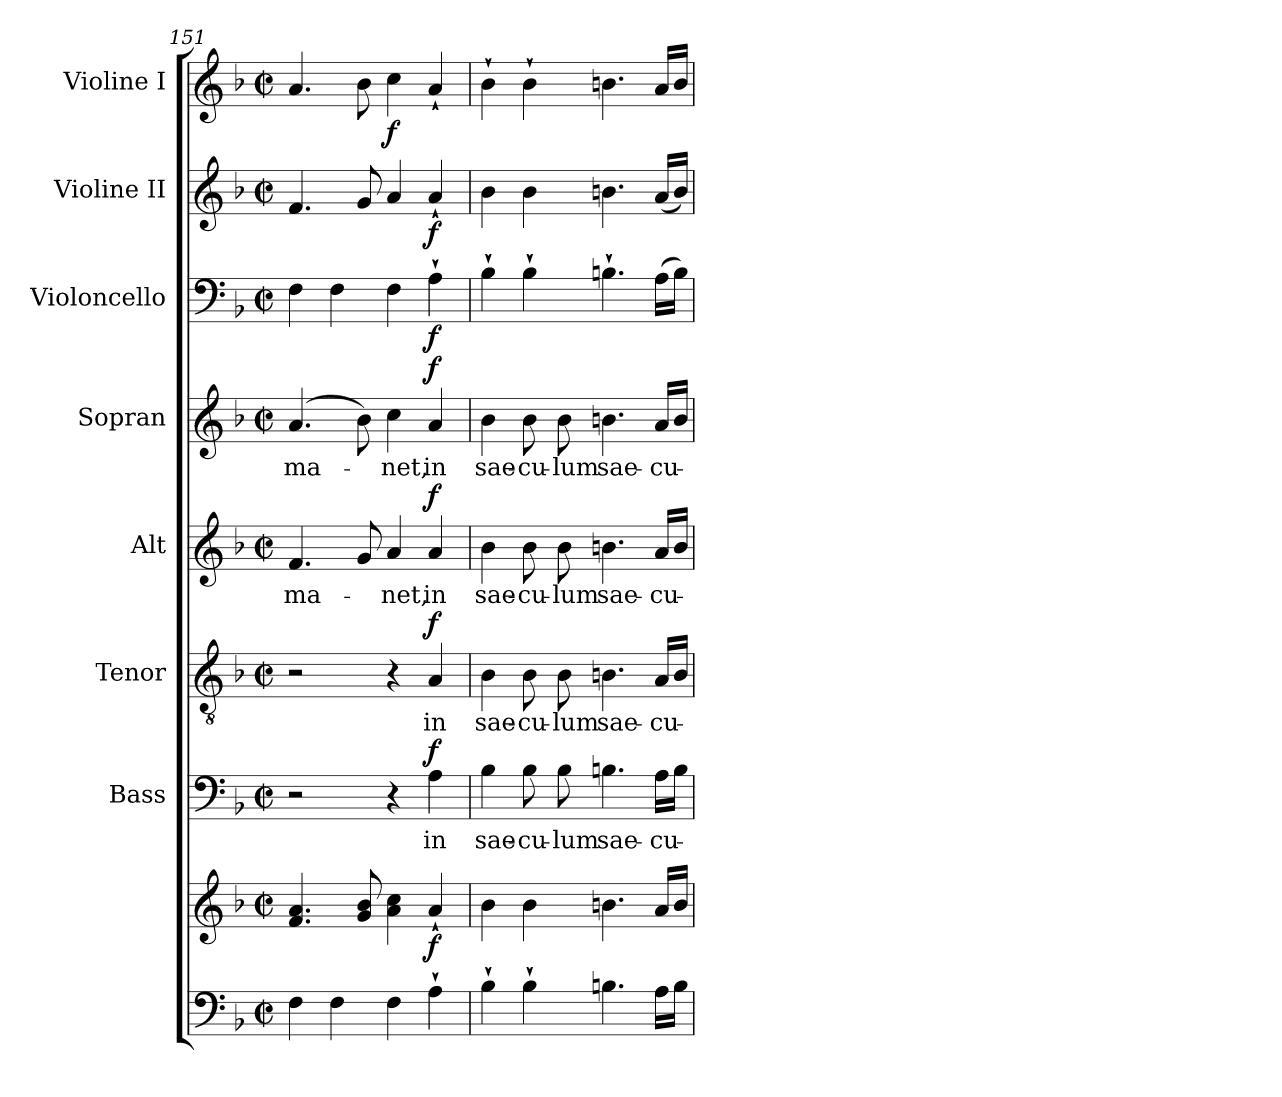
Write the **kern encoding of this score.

**kern	**kern	**dynam	**kern	**text	**dynam	**kern	**text	**dynam	**kern	**text	**dynam	**kern	**text	**dynam	**kern	**dynam	**kern	**dynam	**kern	**dynam
*part8	*part8	*part8	*part7	*part7	*part7	*part6	*part6	*part6	*part5	*part5	*part5	*part4	*part4	*part4	*part3	*part3	*part2	*part2	*part1	*part1
*staff9	*staff8	*staff8/9	*staff7	*staff7	*staff7	*staff6	*staff6	*staff6	*staff5	*staff5	*staff5	*staff4	*staff4	*staff4	*staff3	*staff3	*staff2	*staff2	*staff1	*staff1
*	*	*	*I"Bass	*	*	*I"Tenor	*	*	*I"Alt	*	*	*I"Sopran	*	*	*I"Violoncello	*	*I"Violine II	*	*I"Violine I	*
*	*	*	*I'B.	*	*	*I'T.	*	*	*I'A.	*	*	*I'S.	*	*	*I'Vc.	*	*I'Vl. II	*	*I'Vl. I	*
*clefF4	*clefG2	*	*clefF4	*	*	*clefGv2	*	*	*clefG2	*	*	*clefG2	*	*	*clefF4	*	*clefG2	*	*clefG2	*
*	*	*	*	*	*	*	*	*	*	*	*	*	*	*	*ITrd7c12	*	*	*	*	*
*k[b-]	*k[b-]	*	*k[b-]	*	*	*k[b-]	*	*	*k[b-]	*	*	*k[b-]	*	*	*k[b-]	*	*k[b-]	*	*k[b-]	*
*F:	*F:	*	*F:	*	*	*F:	*	*	*F:	*	*	*F:	*	*	*F:	*	*F:	*	*F:	*
*M2/2	*M2/2	*	*M2/2	*	*	*M2/2	*	*	*M2/2	*	*	*M2/2	*	*	*M2/2	*	*M2/2	*	*M2/2	*
*met(c|)	*met(c|)	*	*met(c|)	*	*	*met(c|)	*	*	*met(c|)	*	*	*met(c|)	*	*	*met(c|)	*	*met(c|)	*	*met(c|)	*
=151	=151	=151	=151	=151	=151	=151	=151	=151	=151	=151	=151	=151	=151	=151	=151	=151	=151	=151	=151	=151
!	!	!	!	!	!	!	!	!	!	!LO:LY:b	!	!	!LO:LY:b	!	!	!	!	!	!	!
4F\	4.f/ 4.a/	.	2r	.	.	2r	.	.	4.f/	ma-	.	(4.a/	ma-	.	4FF\	.	4.f/	.	4.a/	.
4F\	.	.	.	.	.	.	.	.	.	.	.	.	.	.	4FF\	.	.	.	.	.
.	8g/ 8b-/	.	.	.	.	.	.	.	8g/	.	.	8b-\)	.	.	.	.	8g/	.	8b-\	.
!	!	!	!	!	!	!	!	!	!	!LO:LY:b	!	!	!LO:LY:b	!	!	!	!	!	!	!LO:DY:b
4F\	4a\ 4cc\	.	4r	.	.	4r	.	.	4a/	-net,	.	4cc\	-net,	.	4FF\	.	4a/	.	4cc\	f
!	!	!LO:DY:b	!	!LO:LY:b	!LO:DY:a	!	!LO:LY:b	!LO:DY:a	!	!LO:LY:b	!LO:DY:a	!	!LO:LY:b	!LO:DY:a	!	!LO:DY:b	!	!LO:DY:b	!	!
4A`>\	4a`</	f	4A\	in	f	4A/	in	f	4a/	in	f	4a/	in	f	4AA`>\	f	4a`</	f	4a`</	.
=152	=152	=152	=152	=152	=152	=152	=152	=152	=152	=152	=152	=152	=152	=152	=152	=152	=152	=152	=152	=152
!	!	!	!	!LO:LY:b	!	!	!LO:LY:b	!	!	!LO:LY:b	!	!	!LO:LY:b	!	!	!	!	!	!	!
4B-`>\	4b-\	.	4B-\	sae-	.	4B-\	sae-	.	4b-\	sae-	.	4b-\	sae-	.	4BB-`>\	.	4b-\	.	4b-`>\	.
!	!	!	!	!LO:LY:b	!	!	!LO:LY:b	!	!	!LO:LY:b	!	!	!LO:LY:b	!	!	!	!	!	!	!
4B-`>\	4b-\	.	8B-\	-cu-	.	8B-\	-cu-	.	8b-\	-cu-	.	8b-\	-cu-	.	4BB-`>\	.	4b-\	.	4b-`>\	.
!	!	!	!	!LO:LY:b	!	!	!LO:LY:b	!	!	!LO:LY:b	!	!	!LO:LY:b	!	!	!	!	!	!	!
.	.	.	8B-\	-lum	.	8B-\	-lum	.	8b-\	-lum	.	8b-\	-lum	.	.	.	.	.	.	.
!	!	!	!	!LO:LY:b	!	!	!LO:LY:b	!	!	!LO:LY:b	!	!	!LO:LY:b	!	!	!	!	!	!	!
4.Bn\	4.bn\	.	4.Bn\	sae-	.	4.Bn\	sae-	.	4.bn\	sae-	.	4.bn\	sae-	.	4.BBn`>\	.	4.bn\	.	4.bn\	.
!	!	!	!	!LO:LY:b	!	!	!LO:LY:b	!	!	!LO:LY:b	!	!	!LO:LY:b	!	!	!	!	!	!	!
16A\LL	16a/LL	.	16A\LL	-cu-	.	16A/LL	-cu-	.	16a/LL	-cu-	.	16a/LL	-cu-	.	(>16AA\LL	.	(<16a/LL	.	16a/LL	.
16B\JJ	16b/JJ	.	16B\JJ	.	.	16B/JJ	.	.	16b/JJ	.	.	16b/JJ	.	.	16BB\JJ)	.	16b/JJ)	.	16b/JJ	.
=	=	=	=	=	=	=	=	=	=	=	=	=	=	=	=	=	=	=	=	=
*-	*-	*-	*-	*-	*-	*-	*-	*-	*-	*-	*-	*-	*-	*-	*-	*-	*-	*-	*-	*-
